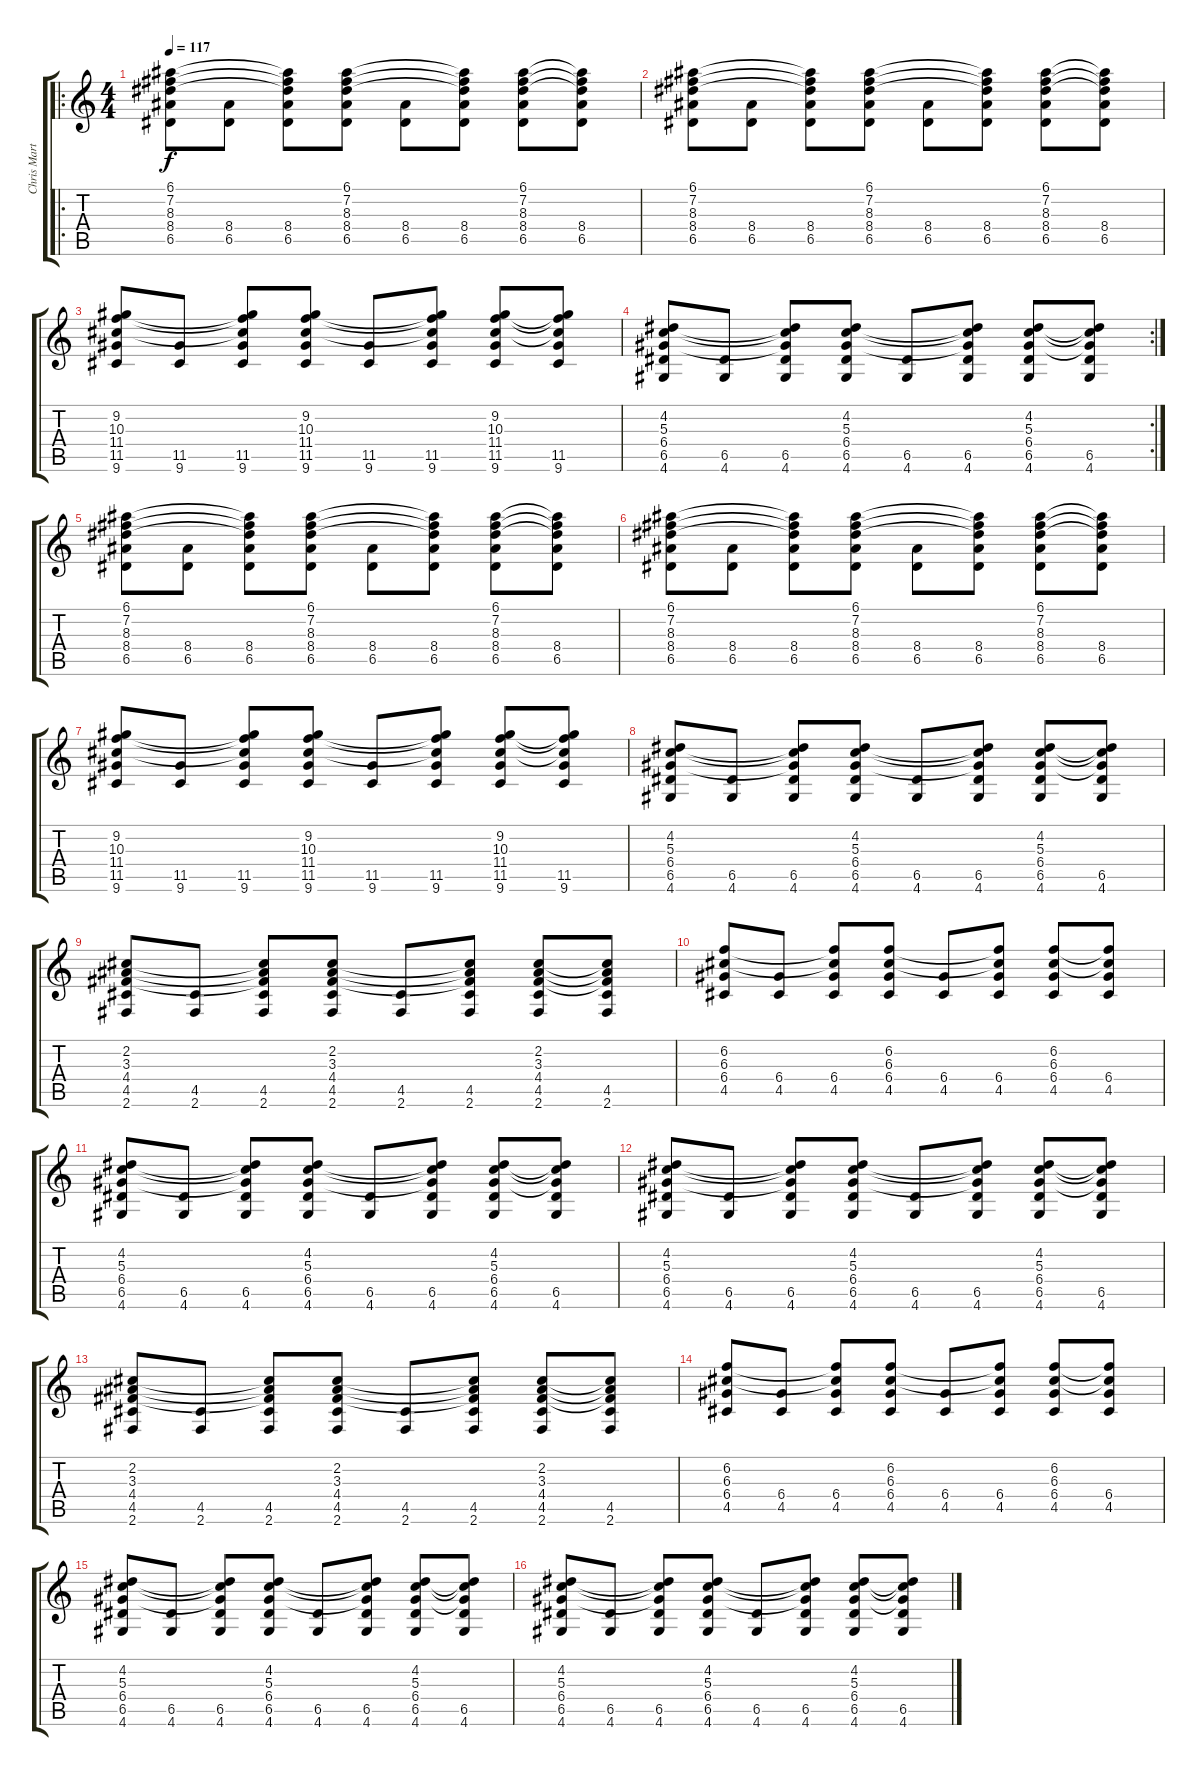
\track ("Chris Martin - Rhytm Guitar" "Chris Mart") {instrument acousticguitarsteel}
\staff {score tabs}
\tuning (E4 B3 G3 D3 A2 E2) {hide}
\ro
\ts (4 4)
\tempo 117
\clef g2
\ks c
(6.1 7.2 8.3 8.4 6.5).8{dy f} (8.4 6.5).8 (6.1{t} 7.2{t} 8.3{t} 8.4 6.5).8 (6.1 7.2 8.3 8.4 6.5).8 (8.4 6.5).8 (6.1{t} 7.2{t} 8.3{t} 8.4 6.5).8 (6.1 7.2 8.3 8.4 6.5).8 (6.1{t} 7.2{t} 8.3{t} 8.4 6.5).8 |
(6.1 7.2 8.3 8.4 6.5).8 (8.4 6.5).8 (6.1{t} 7.2{t} 8.3{t} 8.4 6.5).8 (6.1 7.2 8.3 8.4 6.5).8 (8.4 6.5).8 (6.1{t} 7.2{t} 8.3{t} 8.4 6.5).8 (6.1 7.2 8.3 8.4 6.5).8 (6.1{t} 7.2{t} 8.3{t} 8.4 6.5).8 |
(9.2 10.3 11.4 11.5 9.6).8 (11.5 9.6).8 (9.2{t} 10.3{t} 11.4{t} 11.5 9.6).8 (9.2 10.3 11.4 11.5 9.6).8 (11.5 9.6).8 (9.2{t} 10.3{t} 11.4{t} 11.5 9.6).8 (9.2 10.3 11.4 11.5 9.6).8 (9.2{t} 10.3{t} 11.4{t} 11.5 9.6).8 |
\rc 2
(4.2 5.3 6.4 6.5 4.6).8 (6.5 4.6).8 (4.2{t} 5.3{t} 6.4{t} 6.5 4.6).8 (4.2 5.3 6.4 6.5 4.6).8 (6.5 4.6).8 (4.2{t} 5.3{t} 6.4{t} 6.5 4.6).8 (4.2 5.3 6.4 6.5 4.6).8 (4.2{t} 5.3{t} 6.4{t} 6.5 4.6).8 |
(6.1 7.2 8.3 8.4 6.5).8 (8.4 6.5).8 (6.1{t} 7.2{t} 8.3{t} 8.4 6.5).8 (6.1 7.2 8.3 8.4 6.5).8 (8.4 6.5).8 (6.1{t} 7.2{t} 8.3{t} 8.4 6.5).8 (6.1 7.2 8.3 8.4 6.5).8 (6.1{t} 7.2{t} 8.3{t} 8.4 6.5).8 |
(6.1 7.2 8.3 8.4 6.5).8 (8.4 6.5).8 (6.1{t} 7.2{t} 8.3{t} 8.4 6.5).8 (6.1 7.2 8.3 8.4 6.5).8 (8.4 6.5).8 (6.1{t} 7.2{t} 8.3{t} 8.4 6.5).8 (6.1 7.2 8.3 8.4 6.5).8 (6.1{t} 7.2{t} 8.3{t} 8.4 6.5).8 |
(9.2 10.3 11.4 11.5 9.6).8 (11.5 9.6).8 (9.2{t} 10.3{t} 11.4{t} 11.5 9.6).8 (9.2 10.3 11.4 11.5 9.6).8 (11.5 9.6).8 (9.2{t} 10.3{t} 11.4{t} 11.5 9.6).8 (9.2 10.3 11.4 11.5 9.6).8 (9.2{t} 10.3{t} 11.4{t} 11.5 9.6).8 |
(4.2 5.3 6.4 6.5 4.6).8 (6.5 4.6).8 (4.2{t} 5.3{t} 6.4{t} 6.5 4.6).8 (4.2 5.3 6.4 6.5 4.6).8 (6.5 4.6).8 (4.2{t} 5.3{t} 6.4{t} 6.5 4.6).8 (4.2 5.3 6.4 6.5 4.6).8 (4.2{t} 5.3{t} 6.4{t} 6.5 4.6).8 |
(2.2 3.3 4.4 4.5 2.6).8 (4.5 2.6).8 (2.2{t} 3.3{t} 4.4{t} 4.5 2.6).8 (2.2 3.3 4.4 4.5 2.6).8 (4.5 2.6).8 (2.2{t} 3.3{t} 4.4{t} 4.5 2.6).8 (2.2 3.3 4.4 4.5 2.6).8 (2.2{t} 3.3{t} 4.4{t} 4.5 2.6).8 |
(6.2 6.3 6.4 4.5).8 (6.4 4.5).8 (6.2{t} 6.3{t} 6.4 4.5).8 (6.2 6.3 6.4 4.5).8 (6.4 4.5).8 (6.2{t} 6.3{t} 6.4 4.5).8 (6.2 6.3 6.4 4.5).8 (6.2{t} 6.3{t} 6.4 4.5).8 |
(4.2 5.3 6.4 6.5 4.6).8 (6.5 4.6).8 (4.2{t} 5.3{t} 6.4{t} 6.5 4.6).8 (4.2 5.3 6.4 6.5 4.6).8 (6.5 4.6).8 (4.2{t} 5.3{t} 6.4{t} 6.5 4.6).8 (4.2 5.3 6.4 6.5 4.6).8 (4.2{t} 5.3{t} 6.4{t} 6.5 4.6).8 |
(4.2 5.3 6.4 6.5 4.6).8 (6.5 4.6).8 (4.2{t} 5.3{t} 6.4{t} 6.5 4.6).8 (4.2 5.3 6.4 6.5 4.6).8 (6.5 4.6).8 (4.2{t} 5.3{t} 6.4{t} 6.5 4.6).8 (4.2 5.3 6.4 6.5 4.6).8 (4.2{t} 5.3{t} 6.4{t} 6.5 4.6).8 |
(2.2 3.3 4.4 4.5 2.6).8 (4.5 2.6).8 (2.2{t} 3.3{t} 4.4{t} 4.5 2.6).8 (2.2 3.3 4.4 4.5 2.6).8 (4.5 2.6).8 (2.2{t} 3.3{t} 4.4{t} 4.5 2.6).8 (2.2 3.3 4.4 4.5 2.6).8 (2.2{t} 3.3{t} 4.4{t} 4.5 2.6).8 |
(6.2 6.3 6.4 4.5).8 (6.4 4.5).8 (6.2{t} 6.3{t} 6.4 4.5).8 (6.2 6.3 6.4 4.5).8 (6.4 4.5).8 (6.2{t} 6.3{t} 6.4 4.5).8 (6.2 6.3 6.4 4.5).8 (6.2{t} 6.3{t} 6.4 4.5).8 |
(4.2 5.3 6.4 6.5 4.6).8 (6.5 4.6).8 (4.2{t} 5.3{t} 6.4{t} 6.5 4.6).8 (4.2 5.3 6.4 6.5 4.6).8 (6.5 4.6).8 (4.2{t} 5.3{t} 6.4{t} 6.5 4.6).8 (4.2 5.3 6.4 6.5 4.6).8 (4.2{t} 5.3{t} 6.4{t} 6.5 4.6).8 |
(4.2 5.3 6.4 6.5 4.6).8 (6.5 4.6).8 (4.2{t} 5.3{t} 6.4{t} 6.5 4.6).8 (4.2 5.3 6.4 6.5 4.6).8 (6.5 4.6).8 (4.2{t} 5.3{t} 6.4{t} 6.5 4.6).8 (4.2 5.3 6.4 6.5 4.6).8 (4.2{t} 5.3{t} 6.4{t} 6.5 4.6).8
